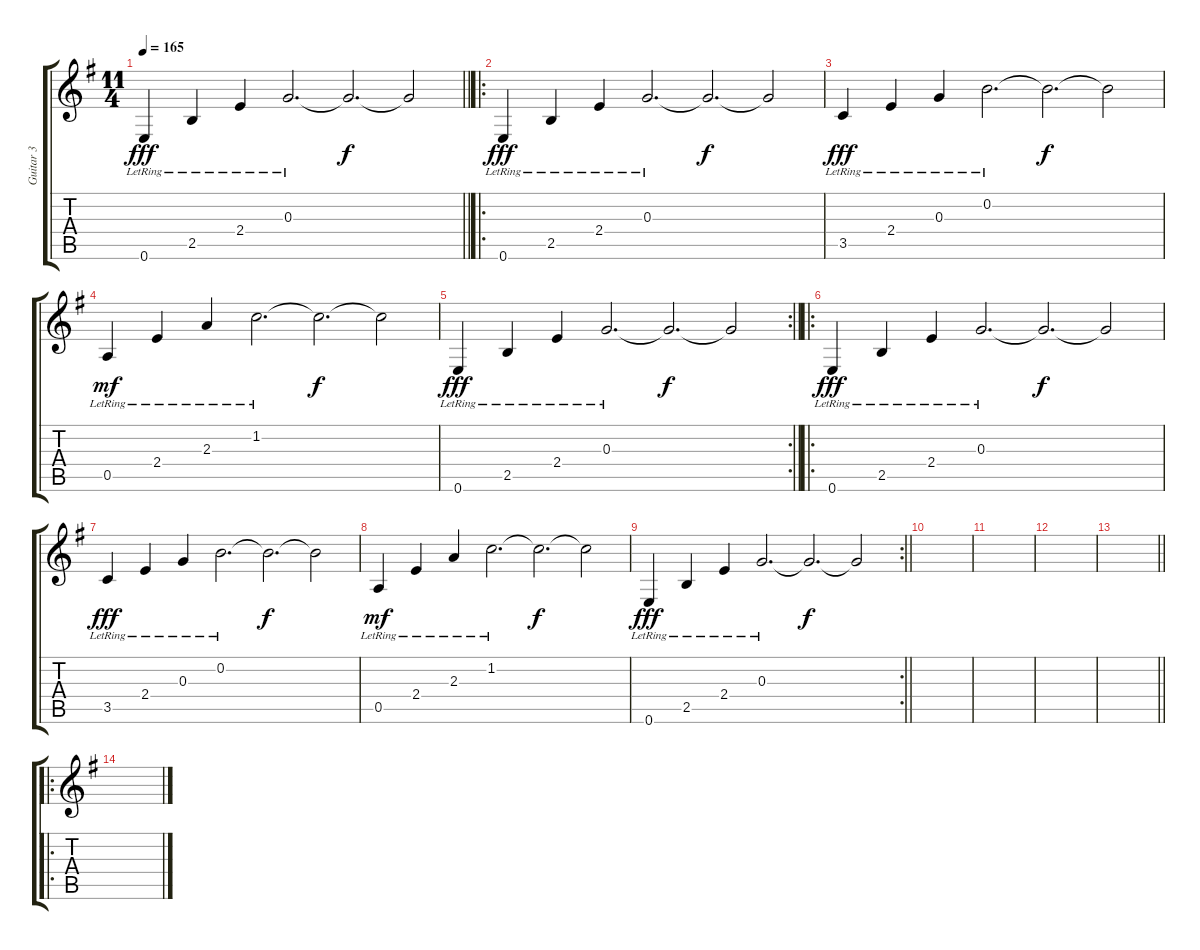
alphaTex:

\track ("Guitar 3" "Guitar 3") {instrument acousticguitarnylon}
\staff {score tabs}
\tuning (E4 B3 G3 D3 A2 E2) {hide}
\ts (11 4)
\tempo 165
\clef g2
\barLineRight lightlight
\ks g
0.6{lr}.4{dy fff} 2.5{lr}.4 2.4{lr}.4 0.3{lr}.2{d} 0.3{t}.2{d dy f} 0.3{t}.2 |
\ro
0.6{lr}.4{dy fff} 2.5{lr}.4 2.4{lr}.4 0.3{lr}.2{d} 0.3{t}.2{d dy f} 0.3{t}.2 |
3.5{lr}.4{dy fff} 2.4{lr}.4 0.3{lr}.4 0.2{lr}.2{d} 0.2{t}.2{d dy f} 0.2{t}.2 |
0.5{lr}.4{dy mf} 2.4{lr}.4 2.3{lr}.4 1.2{lr}.2{d} 1.2{t}.2{d dy f} 1.2{t}.2 |
\rc 2
\barLineRight lightlight
0.6{lr}.4{dy fff} 2.5{lr}.4 2.4{lr}.4 0.3{lr}.2{d} 0.3{t}.2{d dy f} 0.3{t}.2 |
\ro
0.6{lr}.4{dy fff} 2.5{lr}.4 2.4{lr}.4 0.3{lr}.2{d} 0.3{t}.2{d dy f} 0.3{t}.2 |
3.5{lr}.4{dy fff} 2.4{lr}.4 0.3{lr}.4 0.2{lr}.2{d} 0.2{t}.2{d dy f} 0.2{t}.2 |
0.5{lr}.4{dy mf} 2.4{lr}.4 2.3{lr}.4 1.2{lr}.2{d} 1.2{t}.2{d dy f} 1.2{t}.2 |
\rc 2
\barLineRight lightlight
0.6{lr}.4{dy fff} 2.5{lr}.4 2.4{lr}.4 0.3{lr}.2{d} 0.3{t}.2{d dy f} 0.3{t}.2 |
|
|
|
\barLineRight lightlight
|
\ro
